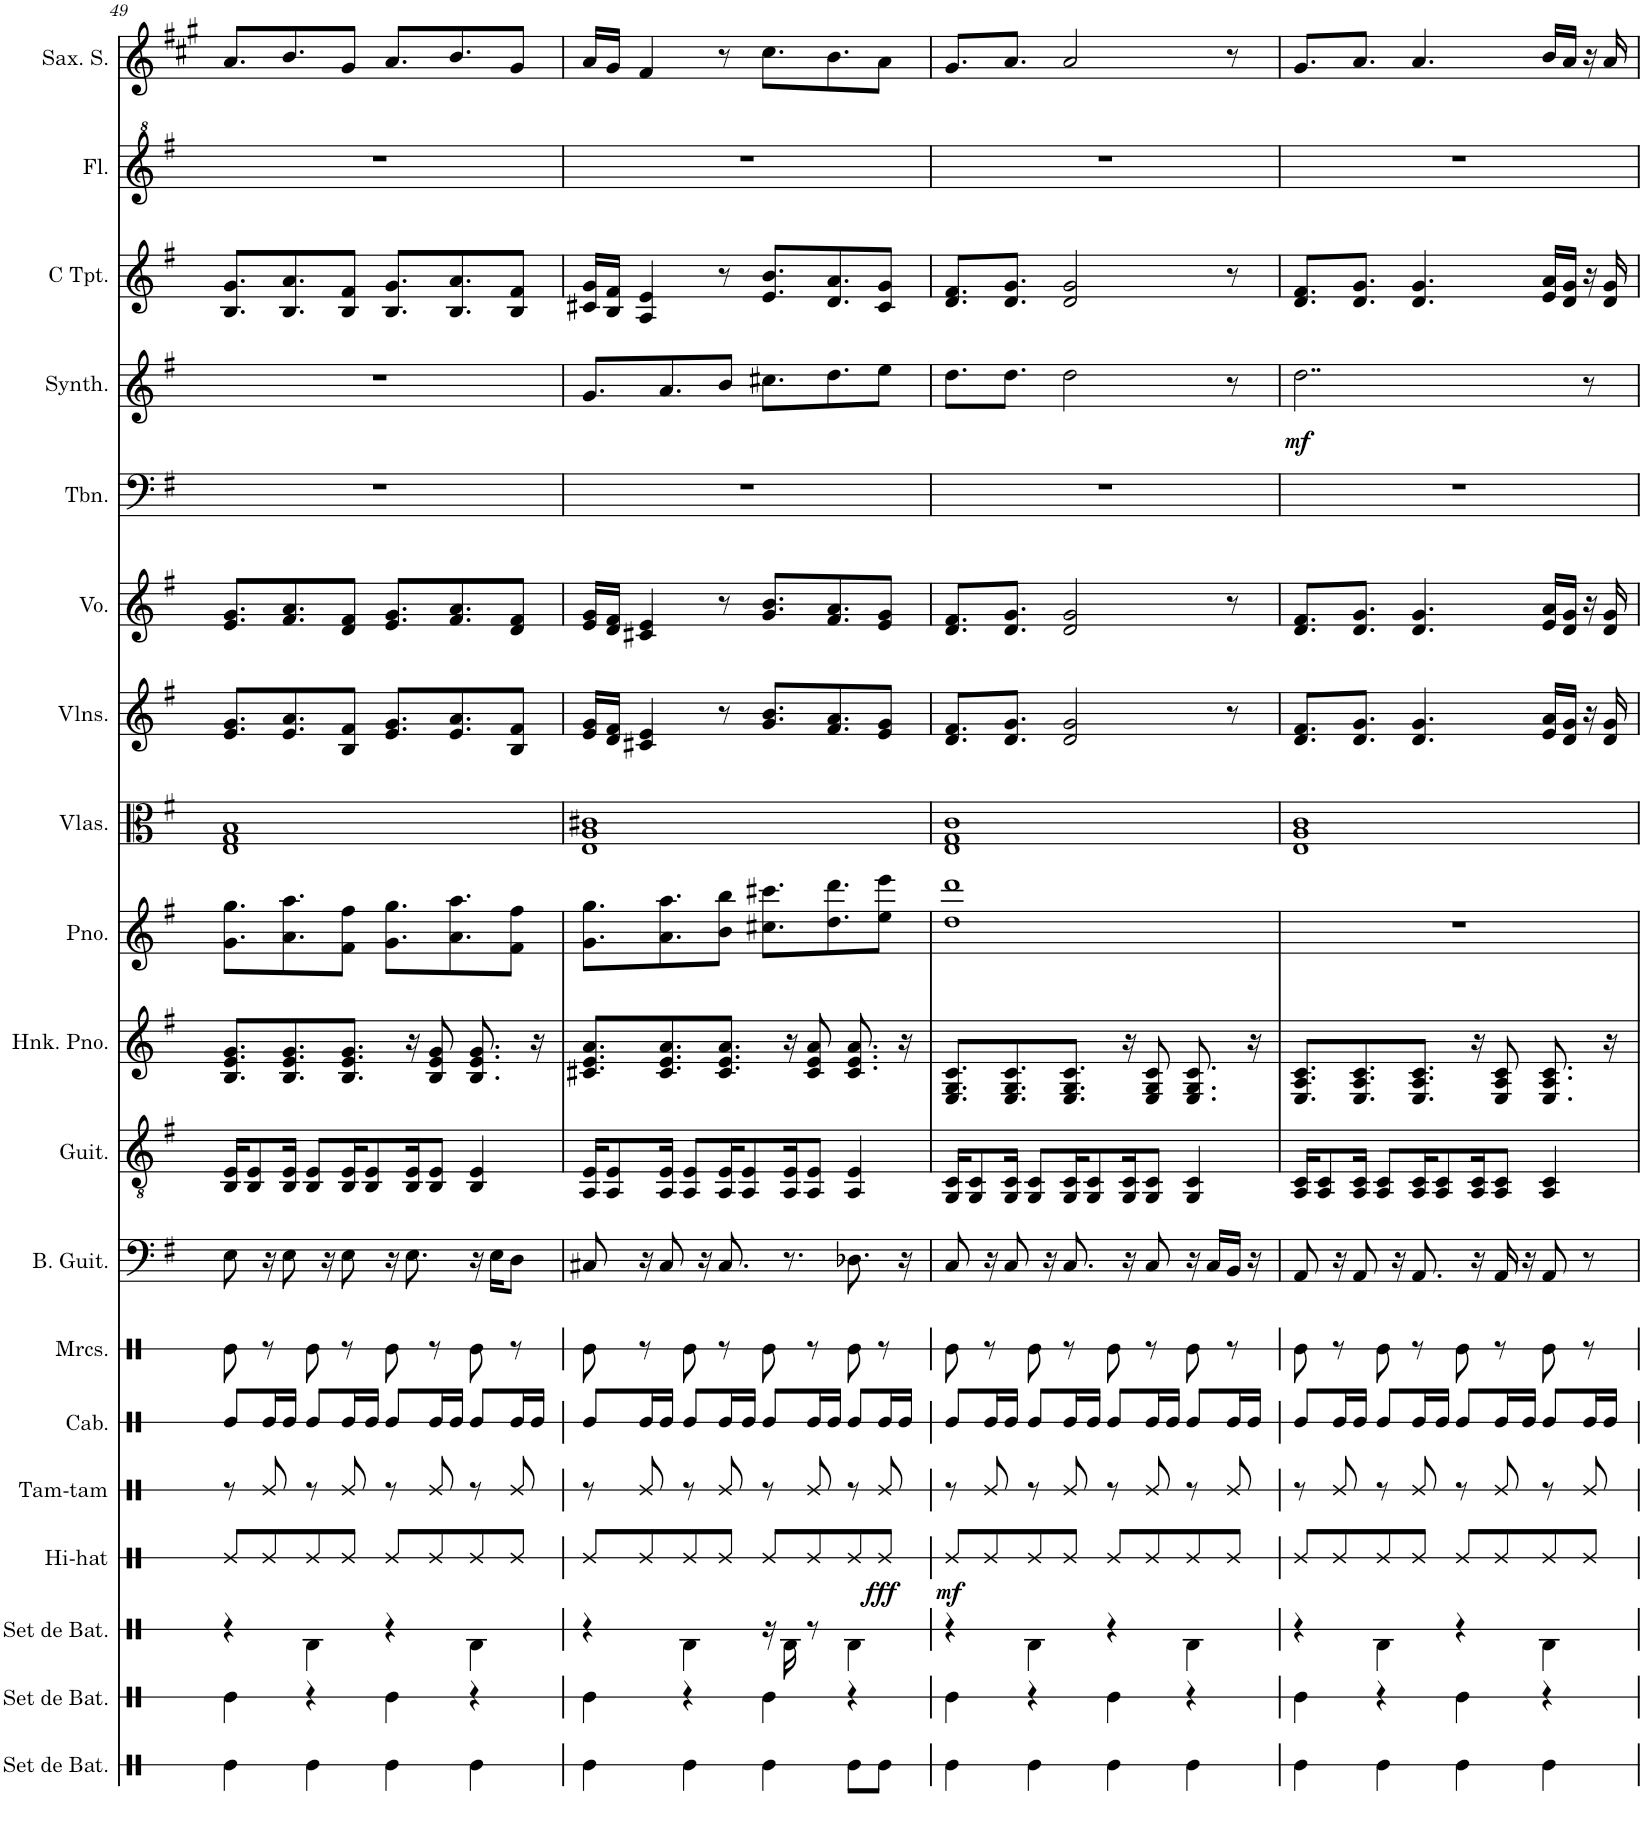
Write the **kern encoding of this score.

**kern	**kern	**kern	**kern	**dynam	**kern	**kern	**kern	**kern	**kern	**kern	**kern	**kern	**kern	**kern	**kern	**kern	**dynam	**kern	**kern	**kern
*part19	*part18	*part17	*part16	*part16	*part15	*part14	*part13	*part12	*part11	*part10	*part9	*part8	*part7	*part6	*part5	*part4	*part4	*part3	*part2	*part1
*staff19	*staff18	*staff17	*staff16	*staff16	*staff15	*staff14	*staff13	*staff12	*staff11	*staff10	*staff9	*staff8	*staff7	*staff6	*staff5	*staff4	*staff4	*staff3	*staff2	*staff1
*I"Set de batterie	*I"Set de batterie	*I"Set de batterie	*I"Hi-hat	*	*I"Tam-tam	*I"Cabasa	*I"Maracas	*I"Bass Guitar	*I"Acoustic Guitar	*I"Honky Tonk Piano	*I"Piano	*I"Violas	*I"Violins	*I"Voice	*I"Trombone	*I"Brightness Synthesizer	*	*I"C Trumpet	*I"Flute	*I"Saxophone Soprano
*I'Set de Bat.	*I'Set de Bat.	*I'Set de Bat.	*I'Hi-hat	*	*I'Tam-tam	*I'Cab.	*I'Mrcs.	*I'B. Guit.	*I'Guit.	*I'Hnk. Pno.	*I'Pno.	*I'Vlas.	*I'Vlns.	*I'Vo.	*I'Tbn.	*I'Synth.	*	*I'C Tpt.	*I'Fl.	*I'Sax. S.
!!LO:PB:g=z
*clefX	*clefX	*clefX	*clefX	*	*clefX	*clefX	*clefX	*clefF4	*clefGv2	*clefG2	*clefG2	*clefC3	*clefG2	*clefG2	*clefF4	*clefG2	*	*clefG2	*clefG^2	*clefG2
*	*	*	*	*	*	*	*	*Trd7c12	*	*	*	*	*	*	*	*	*	*	*	*Trd1c2
*k[]	*k[]	*k[]	*k[]	*	*k[]	*k[]	*k[]	*k[f#]	*k[f#]	*k[f#]	*k[f#]	*k[f#]	*k[f#]	*k[f#]	*k[f#]	*k[f#]	*	*k[f#]	*k[f#]	*k[f#c#g#]
*M4/4	*M4/4	*M4/4	*M4/4	*	*M4/4	*M4/4	*M4/4	*M4/4	*M4/4	*M4/4	*M4/4	*M4/4	*M4/4	*M4/4	*M4/4	*M4/4	*	*M4/4	*M4/4	*M4/4
=49	=49	=49	=49	=49	=49	=49	=49	=49	=49	=49	=49	=49	=49	=49	=49	=49	=49	=49	=49	=49
4Re\	4Re\	4r	8Re/L	.	8r	8Re/L	8Re\	8E\	16BB/ 16E/KL	8.B/ 8.e/ 8.g/L	8.g\ 8.gg\L	1E 1G 1B	8.e/ 8.g/L	8.e/ 8.g/L	1r	1r	.	8.B/ 8.g/L	1r	8.a/L
.	.	.	.	.	.	.	.	.	8BB/ 8E/	.	.	.	.	.	.	.	.	.	.	.
.	.	.	8Re/	.	8Re/	16Re/L	8r	16r	.	.	.	.	.	.	.	.	.	.	.	.
.	.	.	.	.	.	16Re/JJ	.	8E\	16BB/ 16E/Jk	8.B/ 8.e/ 8.g/	8.a\ 8.aa\	.	8.e/ 8.a/	8.f#/ 8.a/	.	.	.	8.B/ 8.a/	.	8.b/
4Re\	4r	4RB\	8Re/	.	8r	8Re/L	8Re\	.	8BB/ 8E/L	.	.	.	.	.	.	.	.	.	.	.
.	.	.	.	.	.	.	.	16r	.	.	.	.	.	.	.	.	.	.	.	.
.	.	.	8Re/J	.	8Re/	16Re/L	8r	8E\	16BB/ 16E/K	8.B/ 8.e/ 8.g/J	8f#\ 8ff#\J	.	8B/ 8f#/J	8d/ 8f#/J	.	.	.	8B/ 8f#/J	.	8g#/J
.	.	.	.	.	.	16Re/JJ	.	.	8BB/ 8E/	.	.	.	.	.	.	.	.	.	.	.
4Re\	4Re\	4r	8Re/L	.	8r	8Re/L	8Re\	16r	.	.	8.g\ 8.gg\L	.	8.e/ 8.g/L	8.e/ 8.g/L	.	.	.	8.B/ 8.g/L	.	8.a/L
.	.	.	.	.	.	.	.	8.E\	16BB/ 16E/K	16r	.	.	.	.	.	.	.	.	.	.
.	.	.	8Re/	.	8Re/	16Re/L	8r	.	8BB/ 8E/J	8B/ 8e/ 8g/	.	.	.	.	.	.	.	.	.	.
.	.	.	.	.	.	16Re/JJ	.	.	.	.	8.a\ 8.aa\	.	8.e/ 8.a/	8.f#/ 8.a/	.	.	.	8.B/ 8.a/	.	8.b/
4Re\	4r	4RB\	8Re/	.	8r	8Re/L	8Re\	16r	4BB/ 4E/	8.B/ 8.e/ 8.g/	.	.	.	.	.	.	.	.	.	.
.	.	.	.	.	.	.	.	16E\KL	.	.	.	.	.	.	.	.	.	.	.	.
.	.	.	8Re/J	.	8Re/	16Re/L	8r	8D\J	.	.	8f#\ 8ff#\J	.	8B/ 8f#/J	8d/ 8f#/J	.	.	.	8B/ 8f#/J	.	8g#/J
.	.	.	.	.	.	16Re/JJ	.	.	.	16r	.	.	.	.	.	.	.	.	.	.
=50	=50	=50	=50	=50	=50	=50	=50	=50	=50	=50	=50	=50	=50	=50	=50	=50	=50	=50	=50	=50
4Re\	4Re\	4r	8Re/L	.	8r	8Re/L	8Re\	8C#X/	16AA/ 16E/KL	8.c#X/ 8.e/ 8.a/L	8.g\ 8.gg\L	1E 1A 1c#X	16e/ 16g/LL	16e/ 16g/LL	1r	8.g/L	.	16c#X/ 16g/LL	1r	16a/LL
.	.	.	.	.	.	.	.	.	8AA/ 8E/	.	.	.	16d/ 16f#/JJ	16d/ 16f#/JJ	.	.	.	16B/ 16f#/JJ	.	16g#/JJ
.	.	.	8Re/	.	8Re/	16Re/L	8r	16r	.	.	.	.	4c#X/ 4e/	4c#X/ 4e/	.	.	.	4A/ 4e/	.	4f#/
.	.	.	.	.	.	16Re/JJ	.	8C#/	16AA/ 16E/Jk	8.c#/ 8.e/ 8.a/	8.a\ 8.aa\	.	.	.	.	8.a/	.	.	.	.
4Re\	4r	4RB\	8Re/	.	8r	8Re/L	8Re\	.	8AA/ 8E/L	.	.	.	.	.	.	.	.	.	.	.
.	.	.	.	.	.	.	.	16r	.	.	.	.	.	.	.	.	.	.	.	.
.	.	.	8Re/J	.	8Re/	16Re/L	8r	8.C#/	16AA/ 16E/K	8.c#/ 8.e/ 8.a/J	8b\ 8bb\J	.	8r	8r	.	8b/J	.	8r	.	8r
.	.	.	.	.	.	16Re/JJ	.	.	8AA/ 8E/	.	.	.	.	.	.	.	.	.	.	.
4Re\	4Re\	16r	8Re/L	.	8r	8Re/L	8Re\	.	.	.	8.cc#X\ 8.ccc#X\L	.	8.g/ 8.b/L	8.g/ 8.b/L	.	8.cc#X\L	.	8.e/ 8.b/L	.	8.cc#\L
.	.	16RB\	.	.	.	.	.	8.r	16AA/ 16E/K	16r	.	.	.	.	.	.	.	.	.	.
.	.	8r	8Re/	.	8Re/	16Re/L	8r	.	8AA/ 8E/J	8c#/ 8e/ 8a/	.	.	.	.	.	.	.	.	.	.
.	.	.	.	.	.	16Re/JJ	.	.	.	.	8.dd\ 8.ddd\	.	8.f#/ 8.a/	8.f#/ 8.a/	.	8.dd\	.	8.d/ 8.a/	.	8.b\
8Re\L	4r	4RB\	8Re/	.	8r	8Re/L	8Re\	8.D-X\	4AA/ 4E/	8.c#/ 8.e/ 8.a/	.	.	.	.	.	.	.	.	.	.
!	!	!	!	!LO:DY:b	!	!	!	!	!	!	!	!	!	!	!	!	!	!	!	!
8Re\J	.	.	8Re/J	fff	8Re/	16Re/L	8r	.	.	.	8ee\ 8eee\J	.	8e/ 8g/J	8e/ 8g/J	.	8ee\J	.	8c#/ 8g/J	.	8a\J
.	.	.	.	.	.	16Re/JJ	.	16r	.	16r	.	.	.	.	.	.	.	.	.	.
=51	=51	=51	=51	=51	=51	=51	=51	=51	=51	=51	=51	=51	=51	=51	=51	=51	=51	=51	=51	=51
!	!	!	!	!LO:DY:b	!	!	!	!	!	!	!	!	!	!	!	!	!	!	!	!
4Re\	4Re\	4r	8Re/L	mf	8r	8Re/L	8Re\	8C/	16GG/ 16C/KL	8.E/ 8.G/ 8.c/L	1dd 1ddd	1E 1G 1c	8.d/ 8.f#/L	8.d/ 8.f#/L	1r	8.dd\L	.	8.d/ 8.f#/L	1r	8.g#/L
.	.	.	.	.	.	.	.	.	8GG/ 8C/	.	.	.	.	.	.	.	.	.	.	.
.	.	.	8Re/	.	8Re/	16Re/L	8r	16r	.	.	.	.	.	.	.	.	.	.	.	.
.	.	.	.	.	.	16Re/JJ	.	8C/	16GG/ 16C/Jk	8.E/ 8.G/ 8.c/	.	.	8.d/ 8.g/J	8.d/ 8.g/J	.	8.dd\J	.	8.d/ 8.g/J	.	8.a/J
4Re\	4r	4RB\	8Re/	.	8r	8Re/L	8Re\	.	8GG/ 8C/L	.	.	.	.	.	.	.	.	.	.	.
.	.	.	.	.	.	.	.	16r	.	.	.	.	.	.	.	.	.	.	.	.
.	.	.	8Re/J	.	8Re/	16Re/L	8r	8.C/	16GG/ 16C/K	8.E/ 8.G/ 8.c/J	.	.	2d/ 2g/	2d/ 2g/	.	2dd\	.	2d/ 2g/	.	2a/
.	.	.	.	.	.	16Re/JJ	.	.	8GG/ 8C/	.	.	.	.	.	.	.	.	.	.	.
4Re\	4Re\	4r	8Re/L	.	8r	8Re/L	8Re\	.	.	.	.	.	.	.	.	.	.	.	.	.
.	.	.	.	.	.	.	.	16r	16GG/ 16C/K	16r	.	.	.	.	.	.	.	.	.	.
.	.	.	8Re/	.	8Re/	16Re/L	8r	8C/	8GG/ 8C/J	8E/ 8G/ 8c/	.	.	.	.	.	.	.	.	.	.
.	.	.	.	.	.	16Re/JJ	.	.	.	.	.	.	.	.	.	.	.	.	.	.
4Re\	4r	4RB\	8Re/	.	8r	8Re/L	8Re\	16r	4GG/ 4C/	8.E/ 8.G/ 8.c/	.	.	.	.	.	.	.	.	.	.
.	.	.	.	.	.	.	.	16C/LL	.	.	.	.	.	.	.	.	.	.	.	.
.	.	.	8Re/J	.	8Re/	16Re/L	8r	16BB/JJ	.	.	.	.	8r	8r	.	8r	.	8r	.	8r
.	.	.	.	.	.	16Re/JJ	.	16r	.	16r	.	.	.	.	.	.	.	.	.	.
=52	=52	=52	=52	=52	=52	=52	=52	=52	=52	=52	=52	=52	=52	=52	=52	=52	=52	=52	=52	=52
!	!	!	!	!	!	!	!	!	!	!	!	!	!	!	!	!	!LO:DY:b	!	!	!
4Re\	4Re\	4r	8Re/L	.	8r	8Re/L	8Re\	8AA/	16AA/ 16C/KL	8.E/ 8.A/ 8.c/L	1r	1E 1A 1c	8.d/ 8.f#/L	8.d/ 8.f#/L	1r	2..dd\	mf	8.d/ 8.f#/L	1r	8.g#/L
.	.	.	.	.	.	.	.	.	8AA/ 8C/	.	.	.	.	.	.	.	.	.	.	.
.	.	.	8Re/	.	8Re/	16Re/L	8r	16r	.	.	.	.	.	.	.	.	.	.	.	.
.	.	.	.	.	.	16Re/JJ	.	8AA/	16AA/ 16C/Jk	8.E/ 8.A/ 8.c/	.	.	8.d/ 8.g/J	8.d/ 8.g/J	.	.	.	8.d/ 8.g/J	.	8.a/J
4Re\	4r	4RB\	8Re/	.	8r	8Re/L	8Re\	.	8AA/ 8C/L	.	.	.	.	.	.	.	.	.	.	.
.	.	.	.	.	.	.	.	16r	.	.	.	.	.	.	.	.	.	.	.	.
.	.	.	8Re/J	.	8Re/	16Re/L	8r	8.AA/	16AA/ 16C/K	8.E/ 8.A/ 8.c/J	.	.	4.d/ 4.g/	4.d/ 4.g/	.	.	.	4.d/ 4.g/	.	4.a/
.	.	.	.	.	.	16Re/JJ	.	.	8AA/ 8C/	.	.	.	.	.	.	.	.	.	.	.
4Re\	4Re\	4r	8Re/L	.	8r	8Re/L	8Re\	.	.	.	.	.	.	.	.	.	.	.	.	.
.	.	.	.	.	.	.	.	16r	16AA/ 16C/K	16r	.	.	.	.	.	.	.	.	.	.
.	.	.	8Re/	.	8Re/	16Re/L	8r	16AA/	8AA/ 8C/J	8E/ 8A/ 8c/	.	.	.	.	.	.	.	.	.	.
.	.	.	.	.	.	16Re/JJ	.	16r	.	.	.	.	.	.	.	.	.	.	.	.
4Re\	4r	4RB\	8Re/	.	8r	8Re/L	8Re\	8AA/	4AA/ 4C/	8.E/ 8.A/ 8.c/	.	.	16e/ 16a/LL	16e/ 16a/LL	.	.	.	16e/ 16a/LL	.	16b/LL
.	.	.	.	.	.	.	.	.	.	.	.	.	16d/ 16g/JJ	16d/ 16g/JJ	.	.	.	16d/ 16g/JJ	.	16a/JJ
.	.	.	8Re/J	.	8Re/	16Re/L	8r	8r	.	.	.	.	16r	16r	.	8r	.	16r	.	16r
.	.	.	.	.	.	16Re/JJ	.	.	.	16r	.	.	16d/ 16g/	16d/ 16g/	.	.	.	16d/ 16g/	.	16a/
=	=	=	=	=	=	=	=	=	=	=	=	=	=	=	=	=	=	=	=	=
*-	*-	*-	*-	*-	*-	*-	*-	*-	*-	*-	*-	*-	*-	*-	*-	*-	*-	*-	*-	*-
